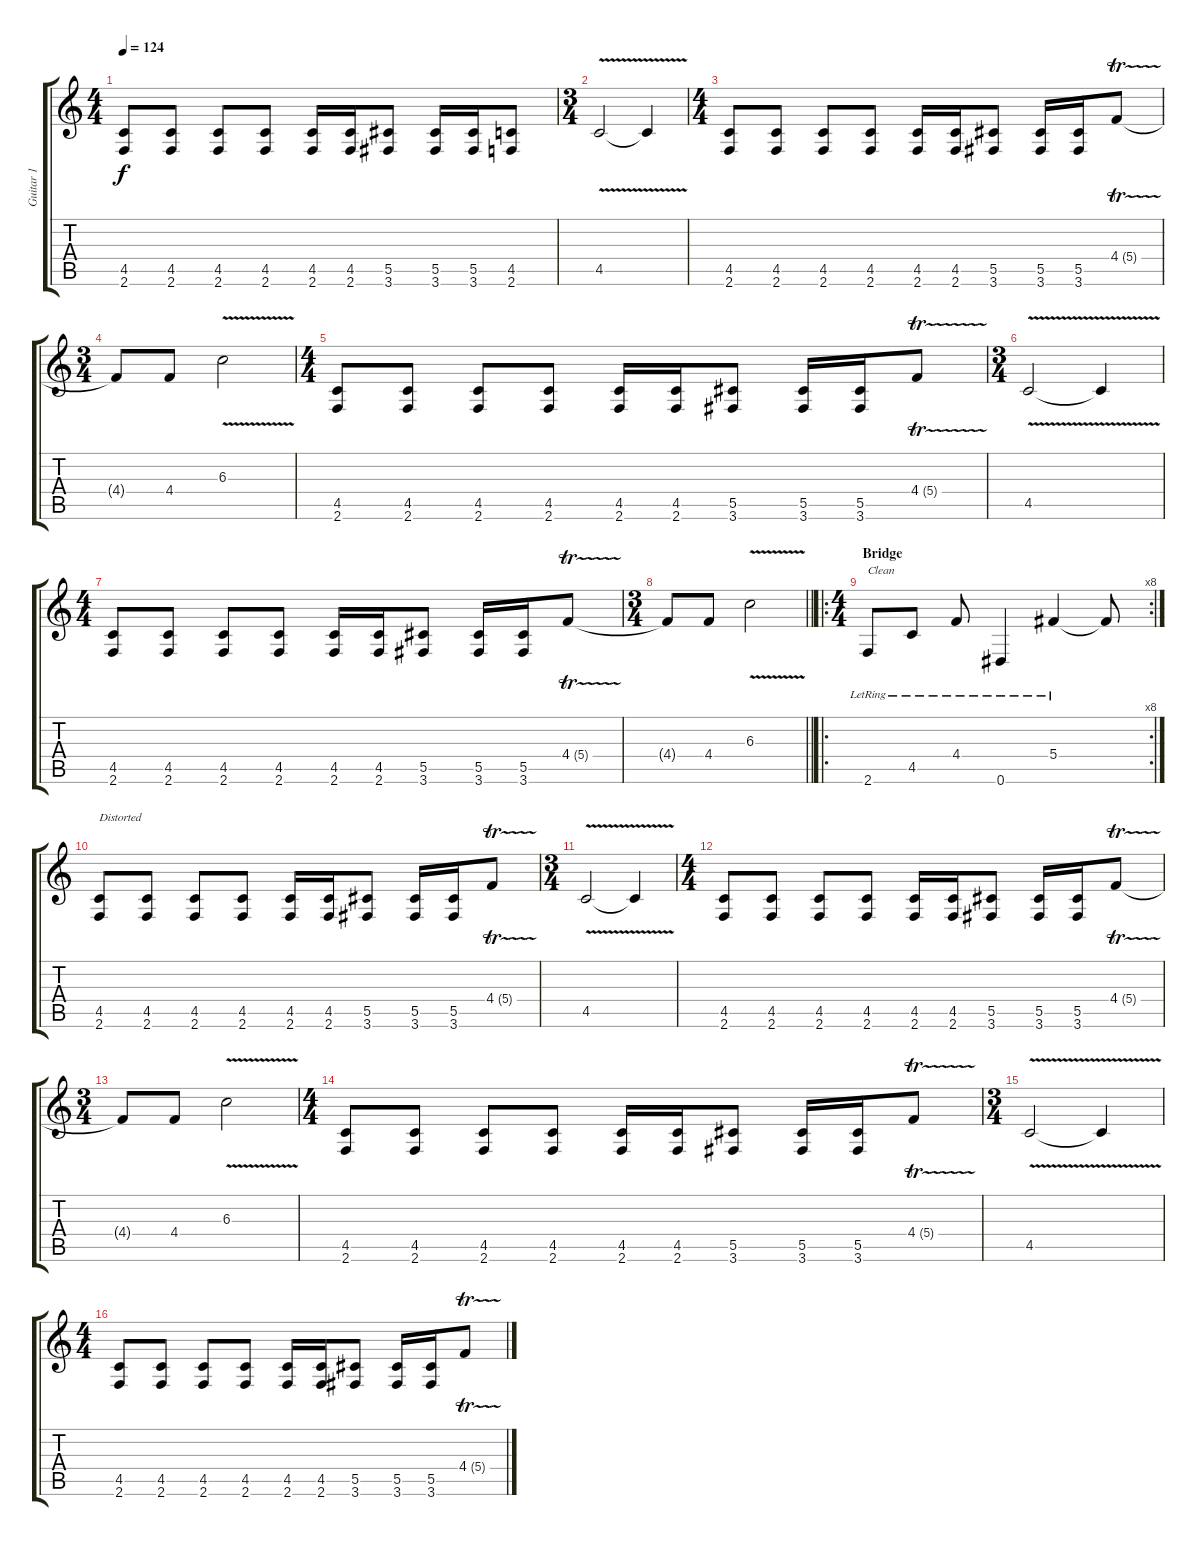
\track ("Guitar 1" "Guitar 1") {instrument distortionguitar}
\staff {score tabs}
\tuning (Eb4 Bb3 Gb3 Db3 Ab2 Eb2) {hide}
\ts (4 4)
\tempo 124
\clef g2
\ks c
(4.5 2.6).8{dy f} (4.5 2.6).8 (4.5 2.6).8 (4.5 2.6).8 (4.5 2.6).16 (4.5 2.6).16 (5.5 3.6).8 (5.5 3.6).16 (5.5 3.6).16 (4.5 2.6).8 |
\ts (3 4)
4.5{v}.2 4.5{t}.4 |
\ts (4 4)
(4.5 2.6).8 (4.5 2.6).8 (4.5 2.6).8 (4.5 2.6).8 (4.5 2.6).16 (4.5 2.6).16 (5.5 3.6).8 (5.5 3.6).16 (5.5 3.6).16 4.4{tr (5 32)}.8 |
\ts (3 4)
4.4{t}.8 4.4.8 6.3{v}.2 |
\ts (4 4)
(4.5 2.6).8 (4.5 2.6).8 (4.5 2.6).8 (4.5 2.6).8 (4.5 2.6).16 (4.5 2.6).16 (5.5 3.6).8 (5.5 3.6).16 (5.5 3.6).16 4.4{tr (5 32)}.8 |
\ts (3 4)
4.5{v}.2 4.5{t}.4 |
\ts (4 4)
(4.5 2.6).8 (4.5 2.6).8 (4.5 2.6).8 (4.5 2.6).8 (4.5 2.6).16 (4.5 2.6).16 (5.5 3.6).8 (5.5 3.6).16 (5.5 3.6).16 4.4{tr (5 32)}.8 |
\ts (3 4)
\barLineRight lightlight
4.4{t}.8 4.4.8 6.3{v}.2 |
\ro
\rc 8
\ts (4 4)
\section ("" "Bridge")
2.6{lr}.8{txt "Clean" instrument acousticguitarnylon} 4.5{lr}.8 4.4{lr}.8 0.6{lr}.4 5.4{lr}.4 5.4{t}.8 |
(4.5 2.6).8{txt "Distorted" instrument distortionguitar} (4.5 2.6).8 (4.5 2.6).8 (4.5 2.6).8 (4.5 2.6).16 (4.5 2.6).16 (5.5 3.6).8 (5.5 3.6).16 (5.5 3.6).16 4.4{tr (5 32)}.8 |
\ts (3 4)
4.5{v}.2 4.5{t}.4 |
\ts (4 4)
(4.5 2.6).8 (4.5 2.6).8 (4.5 2.6).8 (4.5 2.6).8 (4.5 2.6).16 (4.5 2.6).16 (5.5 3.6).8 (5.5 3.6).16 (5.5 3.6).16 4.4{tr (5 32)}.8 |
\ts (3 4)
4.4{t}.8 4.4.8 6.3{v}.2 |
\ts (4 4)
(4.5 2.6).8 (4.5 2.6).8 (4.5 2.6).8 (4.5 2.6).8 (4.5 2.6).16 (4.5 2.6).16 (5.5 3.6).8 (5.5 3.6).16 (5.5 3.6).16 4.4{tr (5 32)}.8 |
\ts (3 4)
4.5{v}.2 4.5{t}.4 |
\ts (4 4)
(4.5 2.6).8 (4.5 2.6).8 (4.5 2.6).8 (4.5 2.6).8 (4.5 2.6).16 (4.5 2.6).16 (5.5 3.6).8 (5.5 3.6).16 (5.5 3.6).16 4.4{tr (5 32)}.8
